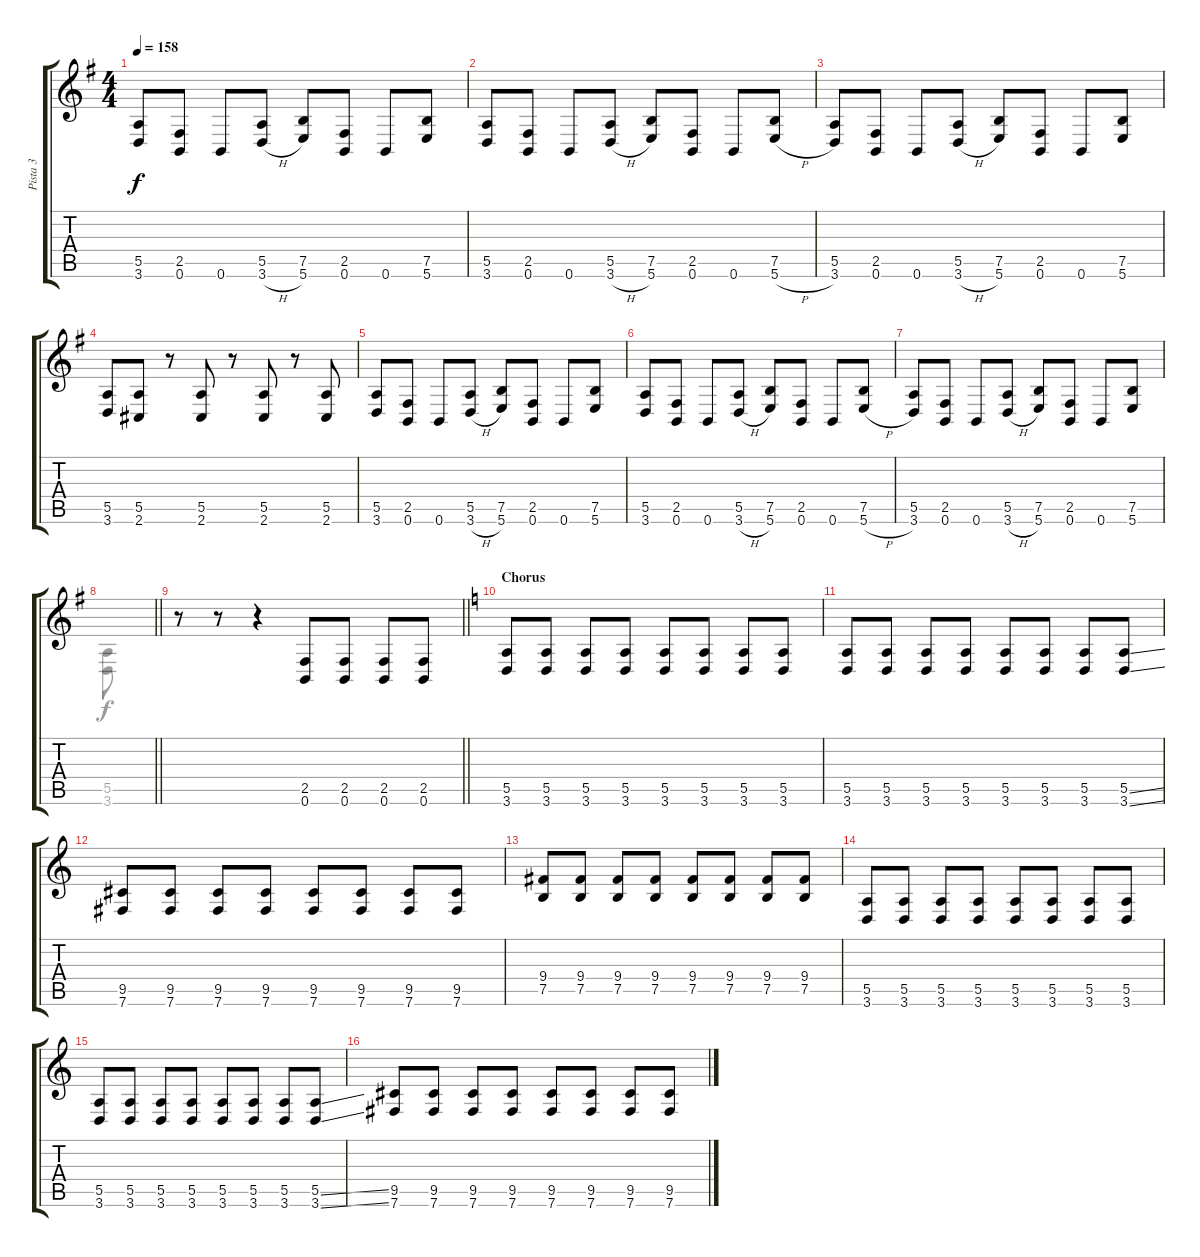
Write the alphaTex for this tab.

\track ("Pista 3" "Pista 3") {instrument distortionguitar}
\staff {score tabs}
\tuning (B3 Gb3 E3 A2 E2 B1) {hide}
\voice
\ts (4 4)
\tempo 158
\clef g2
\ks g
(5.5 3.6).8{dy f} (2.5 0.6).8 0.6.8 (5.5 3.6{h}).8 (7.5 5.6).8 (2.5 0.6).8 0.6.8 (7.5 5.6).8 |
(5.5 3.6).8 (2.5 0.6).8 0.6.8 (5.5 3.6{h}).8 (7.5 5.6).8 (2.5 0.6).8 0.6.8 (7.5 5.6{h}).8 |
(5.5 3.6).8 (2.5 0.6).8 0.6.8 (5.5 3.6{h}).8 (7.5 5.6).8 (2.5 0.6).8 0.6.8 (7.5 5.6).8 |
(5.5 3.6).8 (5.5 2.6).8 r.8 (5.5 2.6).8 r.8 (5.5 2.6).8 r.8 (5.5 2.6).8 |
(5.5 3.6).8 (2.5 0.6).8 0.6.8 (5.5 3.6{h}).8 (7.5 5.6).8 (2.5 0.6).8 0.6.8 (7.5 5.6).8 |
(5.5 3.6).8 (2.5 0.6).8 0.6.8 (5.5 3.6{h}).8 (7.5 5.6).8 (2.5 0.6).8 0.6.8 (7.5 5.6{h}).8 |
(5.5 3.6).8 (2.5 0.6).8 0.6.8 (5.5 3.6{h}).8 (7.5 5.6).8 (2.5 0.6).8 0.6.8 (7.5 5.6).8 |
\barLineRight lightlight
|
\barLineRight lightlight
r.8 r.8 r.4 (2.5 0.6).8 (2.5 0.6).8 (2.5 0.6).8 (2.5 0.6).8 |
\section ("" "Chorus")
\ks c
(5.5 3.6).8 (5.5 3.6).8 (5.5 3.6).8 (5.5 3.6).8 (5.5 3.6).8 (5.5 3.6).8 (5.5 3.6).8 (5.5 3.6).8 |
(5.5 3.6).8 (5.5 3.6).8 (5.5 3.6).8 (5.5 3.6).8 (5.5 3.6).8 (5.5 3.6).8 (5.5 3.6).8 (5.5{ss} 3.6{ss}).8 |
(9.5 7.6).8 (9.5 7.6).8 (9.5 7.6).8 (9.5 7.6).8 (9.5 7.6).8 (9.5 7.6).8 (9.5 7.6).8 (9.5 7.6).8 |
(9.4 7.5).8 (9.4 7.5).8 (9.4 7.5).8 (9.4 7.5).8 (9.4 7.5).8 (9.4 7.5).8 (9.4 7.5).8 (9.4 7.5).8 |
(5.5 3.6).8 (5.5 3.6).8 (5.5 3.6).8 (5.5 3.6).8 (5.5 3.6).8 (5.5 3.6).8 (5.5 3.6).8 (5.5 3.6).8 |
(5.5 3.6).8 (5.5 3.6).8 (5.5 3.6).8 (5.5 3.6).8 (5.5 3.6).8 (5.5 3.6).8 (5.5 3.6).8 (5.5{ss} 3.6{ss}).8 |
(9.5 7.6).8 (9.5 7.6).8 (9.5 7.6).8 (9.5 7.6).8 (9.5 7.6).8 (9.5 7.6).8 (9.5 7.6).8 (9.5 7.6).8
\voice
\clef g2
\ottava regular
\simile none
\ks g
|
|
|
|
|
|
|
\barLineRight lightlight
(5.5 3.6).8 |
\barLineRight lightlight
|
\ks c
|
|
|
|
|
|
